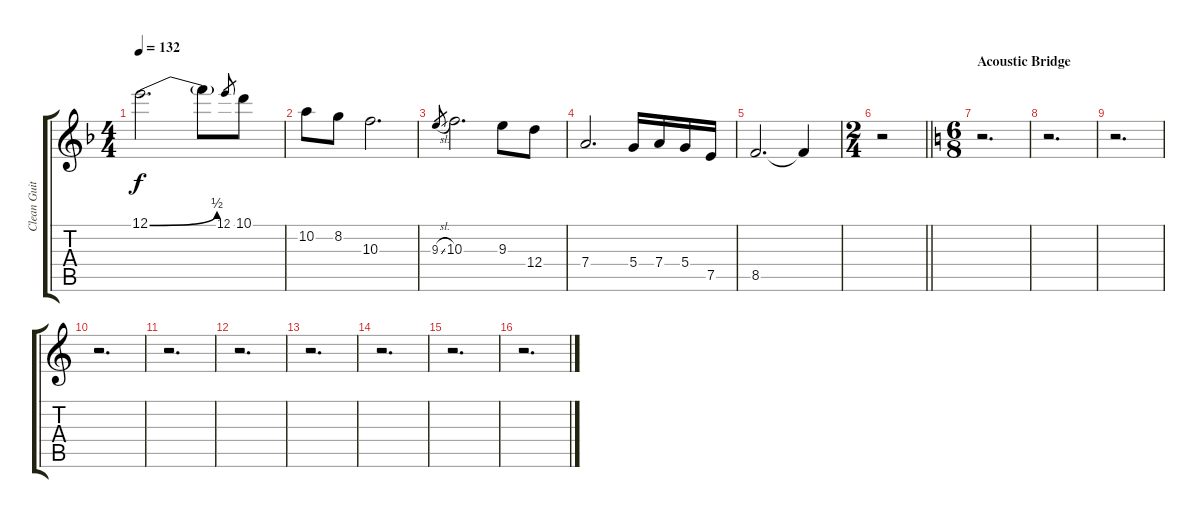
\track ("Clean Guitar" "Clean Guit") {instrument electricguitarjazz}
\staff {score tabs}
\tuning (E4 B3 G3 D3 A2 D2) {hide}
\ts (4 4)
\tempo 132
\clef g2
\ks dminor
12.1{be (bend 0 0 60 2)}.2{d dy f} 12.1{t}.8 12.1.8{gr} 10.1.8 |
10.2.8 8.2.8 10.3.2{d} |
9.3{sl}.8{gr} 10.3.2{d} 9.3.8 12.4.8 |
7.4.2{d} 5.4.16 7.4.16 5.4.16 7.5.16 |
8.5.2{d} 8.5{t}.4 |
\ts (2 4)
\barLineRight lightlight
r.2 |
\ts (6 8)
\section ("" "Acoustic Bridge")
\ks aminor
r.2{d} |
r.2{d} |
r.2{d} |
r.2{d} |
r.2{d} |
r.2{d} |
r.2{d} |
r.2{d} |
r.2{d} |
r.2{d}
